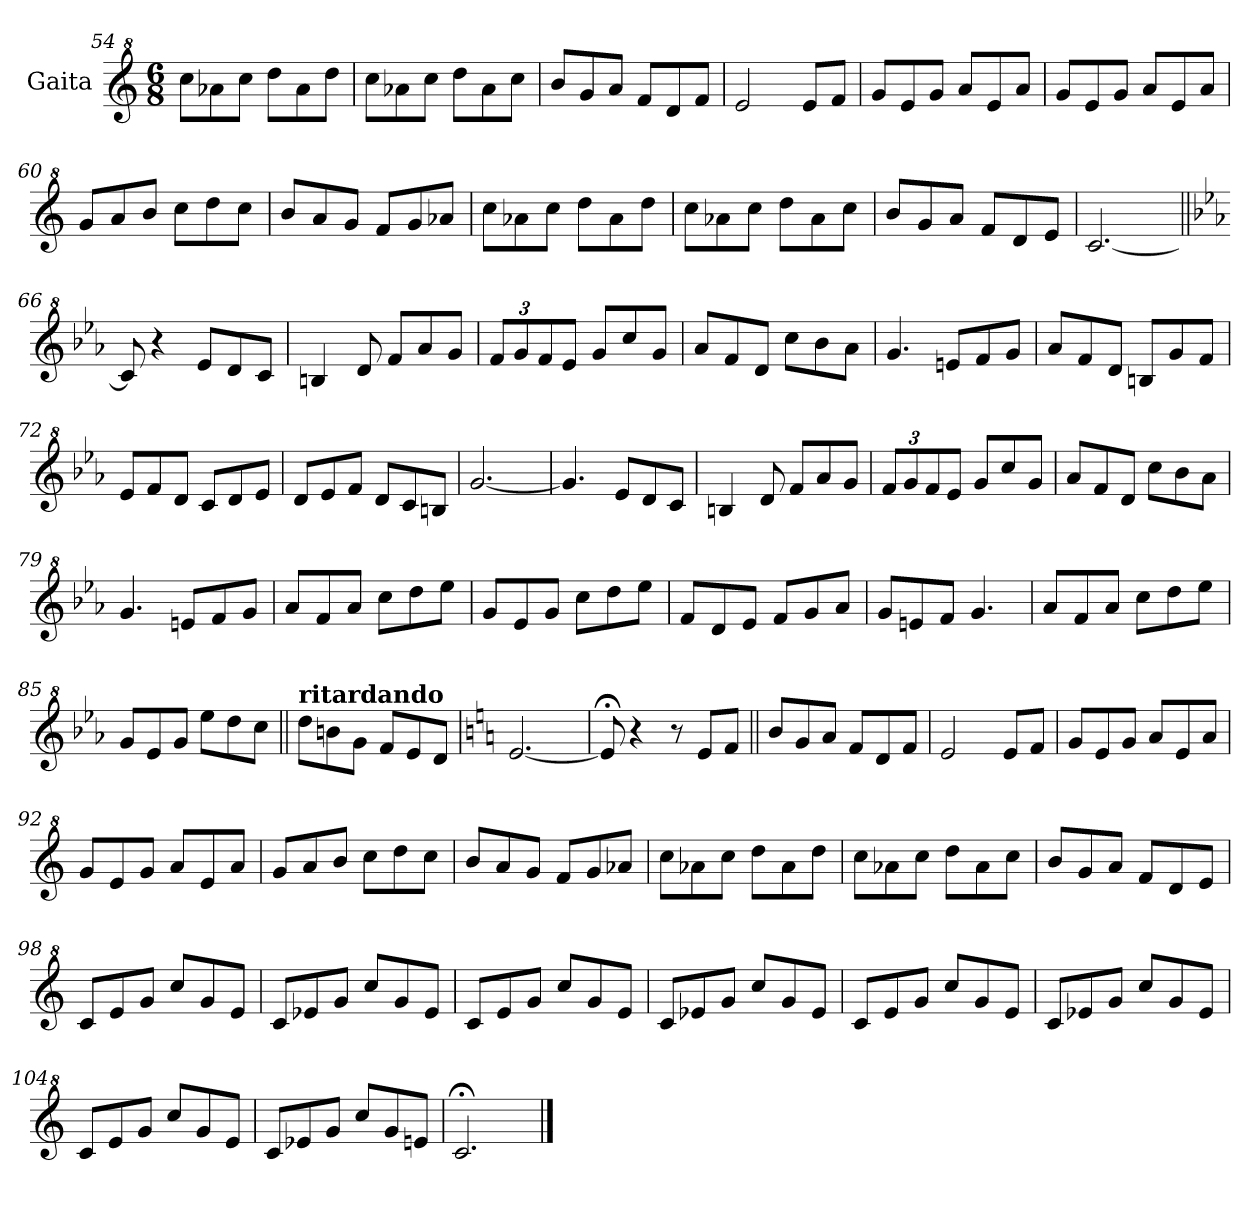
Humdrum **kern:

**kern
*part1
*staff1
*I"Gaita
*clefG^2
*k[]
*M6/8
=54
8ccc\L
8aa-X\
8ccc\J
8ddd\L
8aa-\
8ddd\J
=55
8ccc\L
8aa-X\
8ccc\J
8ddd\L
8aa-\
8ccc\J
=56
8bb/L
8gg/
8aa/J
8ff/L
8dd/
8ff/J
=57
2ee/
8ee/L
8ff/J
=58
8gg/L
8ee/
8gg/J
8aa/L
8ee/
8aa/J
!!LO:LB:g=z
=59
8gg/L
8ee/
8gg/J
8aa/L
8ee/
8aa/J
=60
8gg/L
8aa/
8bb/J
8ccc\L
8ddd\
8ccc\J
=61
8bb/L
8aa/
8gg/J
8ff/L
8gg/
8aa-X/J
=62
8ccc\L
8aa-X\
8ccc\J
8ddd\L
8aa-\
8ddd\J
=63
8ccc\L
8aa-X\
8ccc\J
8ddd\L
8aa-\
8ccc\J
=64
8bb/L
8gg/
8aa/J
8ff/L
8dd/
8ee/J
=65
[2.cc/
!!LO:LB:g=z
=66||
*k[b-e-a-]
8cc/]
4r
8ee-/L
8dd/
8cc/J
=67
4bn/
8dd/
8ff/L
8aa-/
8gg/J
=68
*Xbrackettup
12ff/L
12gg/
12ff/
8ee-/J
8gg/L
8ccc/
8gg/J
=69
8aa-/L
8ff/
8dd/J
8ccc\L
8bb-\
8aa-\J
=70
4.gg/
8een/L
8ff/
8gg/J
=71
8aa-/L
8ff/
8dd/J
8bn/L
8gg/
8ff/J
=72
8ee-/L
8ff/
8dd/J
8cc/L
8dd/
8ee-/J
!!LO:LB:g=z
=73
8dd/L
8ee-/
8ff/J
8dd/L
8cc/
8bn/J
=74
[2.gg/
=75
4.gg/]
8ee-/L
8dd/
8cc/J
=76
4bn/
8dd/
8ff/L
8aa-/
8gg/J
=77
12ff/L
12gg/
12ff/
8ee-/J
8gg/L
8ccc/
8gg/J
=78
8aa-/L
8ff/
8dd/J
8ccc\L
8bb-\
8aa-\J
=79
4.gg/
8een/L
8ff/
8gg/J
=80
8aa-/L
8ff/
8aa-/J
8ccc\L
8ddd\
8eee-\J
!!LO:LB:g=z
=81
8gg/L
8ee-/
8gg/J
8ccc\L
8ddd\
8eee-\J
=82
8ff/L
8dd/
8ee-/J
8ff/L
8gg/
8aa-/J
=83
8gg/L
8een/
8ff/J
4.gg/
=84
8aa-/L
8ff/
8aa-/J
8ccc\L
8ddd\
8eee-\J
=85
8gg/L
8ee-/
8gg/J
8eee-\L
8ddd\
8ccc\J
=86||
!LO:TX:a:B:t=ritardando
8ddd\L
8bbn\
8gg\J
8ff/L
8ee-/
8dd/J
=87
*k[]
*C:
[2.ee/
!!LO:PB:g=z
=88
*MM180
8ee;</]
4r
8r
8ee/L
8ff/J
=89||
8bb/L
8gg/
8aa/J
8ff/L
8dd/
8ff/J
=90
2ee/
8ee/L
8ff/J
=91
8gg/L
8ee/
8gg/J
8aa/L
8ee/
8aa/J
=92
8gg/L
8ee/
8gg/J
8aa/L
8ee/
8aa/J
=93
8gg/L
8aa/
8bb/J
8ccc\L
8ddd\
8ccc\J
=94
8bb/L
8aa/
8gg/J
8ff/L
8gg/
8aa-X/J
=95
8ccc\L
8aa-X\
8ccc\J
8ddd\L
8aa-\
8ddd\J
!!LO:LB:g=z
=96
8ccc\L
8aa-X\
8ccc\J
8ddd\L
8aa-\
8ccc\J
=97
8bb/L
8gg/
8aa/J
8ff/L
8dd/
8ee/J
=98
8cc/L
8ee/
8gg/J
8ccc/L
8gg/
8ee/J
=99
8cc/L
8ee-X/
8gg/J
8ccc/L
8gg/
8ee-/J
=100
8cc/L
8ee/
8gg/J
8ccc/L
8gg/
8ee/J
=101
8cc/L
8ee-X/
8gg/J
8ccc/L
8gg/
8ee-/J
=102
8cc/L
8ee/
8gg/J
8ccc/L
8gg/
8ee/J
!!LO:LB:g=z
=103
8cc/L
8ee-X/
8gg/J
8ccc/L
8gg/
8ee-/J
=104
8cc/L
8ee/
8gg/J
8ccc/L
8gg/
8ee/J
=105
8cc/L
8ee-X/
8gg/J
8ccc/L
8gg/
8een/J
=106
2.cc;</
==
*-
